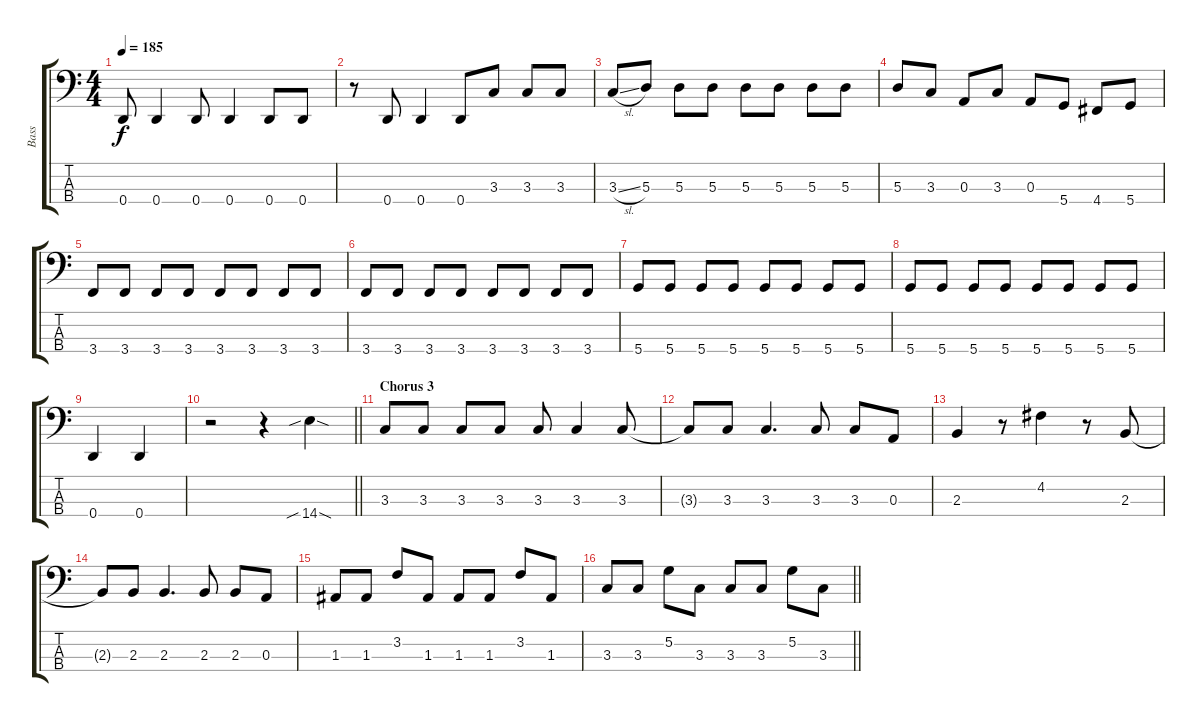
\track ("Bass" "Bass") {instrument electricbassfinger}
\staff {score tabs}
\tuning (G2 D2 A1 D1) {hide}
\ts (4 4)
\tempo 185
\clef f4
\ks c
0.4.8{dy f} 0.4.4 0.4.8 0.4.4 0.4.8 0.4.8 |
r.8 0.4.8 0.4.4 0.4.8 3.3.8 3.3.8 3.3.8 |
3.3{sl}.8 5.3.8 5.3.8 5.3.8 5.3.8 5.3.8 5.3.8 5.3.8 |
5.3.8 3.3.8 0.3.8 3.3.8 0.3.8 5.4.8 4.4.8 5.4.8 |
3.4.8 3.4.8 3.4.8 3.4.8 3.4.8 3.4.8 3.4.8 3.4.8 |
3.4.8 3.4.8 3.4.8 3.4.8 3.4.8 3.4.8 3.4.8 3.4.8 |
5.4.8 5.4.8 5.4.8 5.4.8 5.4.8 5.4.8 5.4.8 5.4.8 |
5.4.8 5.4.8 5.4.8 5.4.8 5.4.8 5.4.8 5.4.8 5.4.8 |
0.4.4 0.4.4 |
\barLineRight lightlight
r.2 r.4 14.4{sib sod}.4 |
\section ("" "Chorus 3")
3.3.8 3.3.8 3.3.8 3.3.8 3.3.8 3.3.4 3.3.8 |
3.3{t}.8 3.3.8 3.3.4{d} 3.3.8 3.3.8 0.3.8 |
2.3.4 r.8 4.2.4 r.8 2.3.8 |
2.3{t}.8 2.3.8 2.3.4{d} 2.3.8 2.3.8 0.3.8 |
1.3.8 1.3.8 3.2.8 1.3.8 1.3.8 1.3.8 3.2.8 1.3.8 |
\barLineRight lightlight
3.3.8 3.3.8 5.2.8 3.3.8 3.3.8 3.3.8 5.2.8 3.3.8
